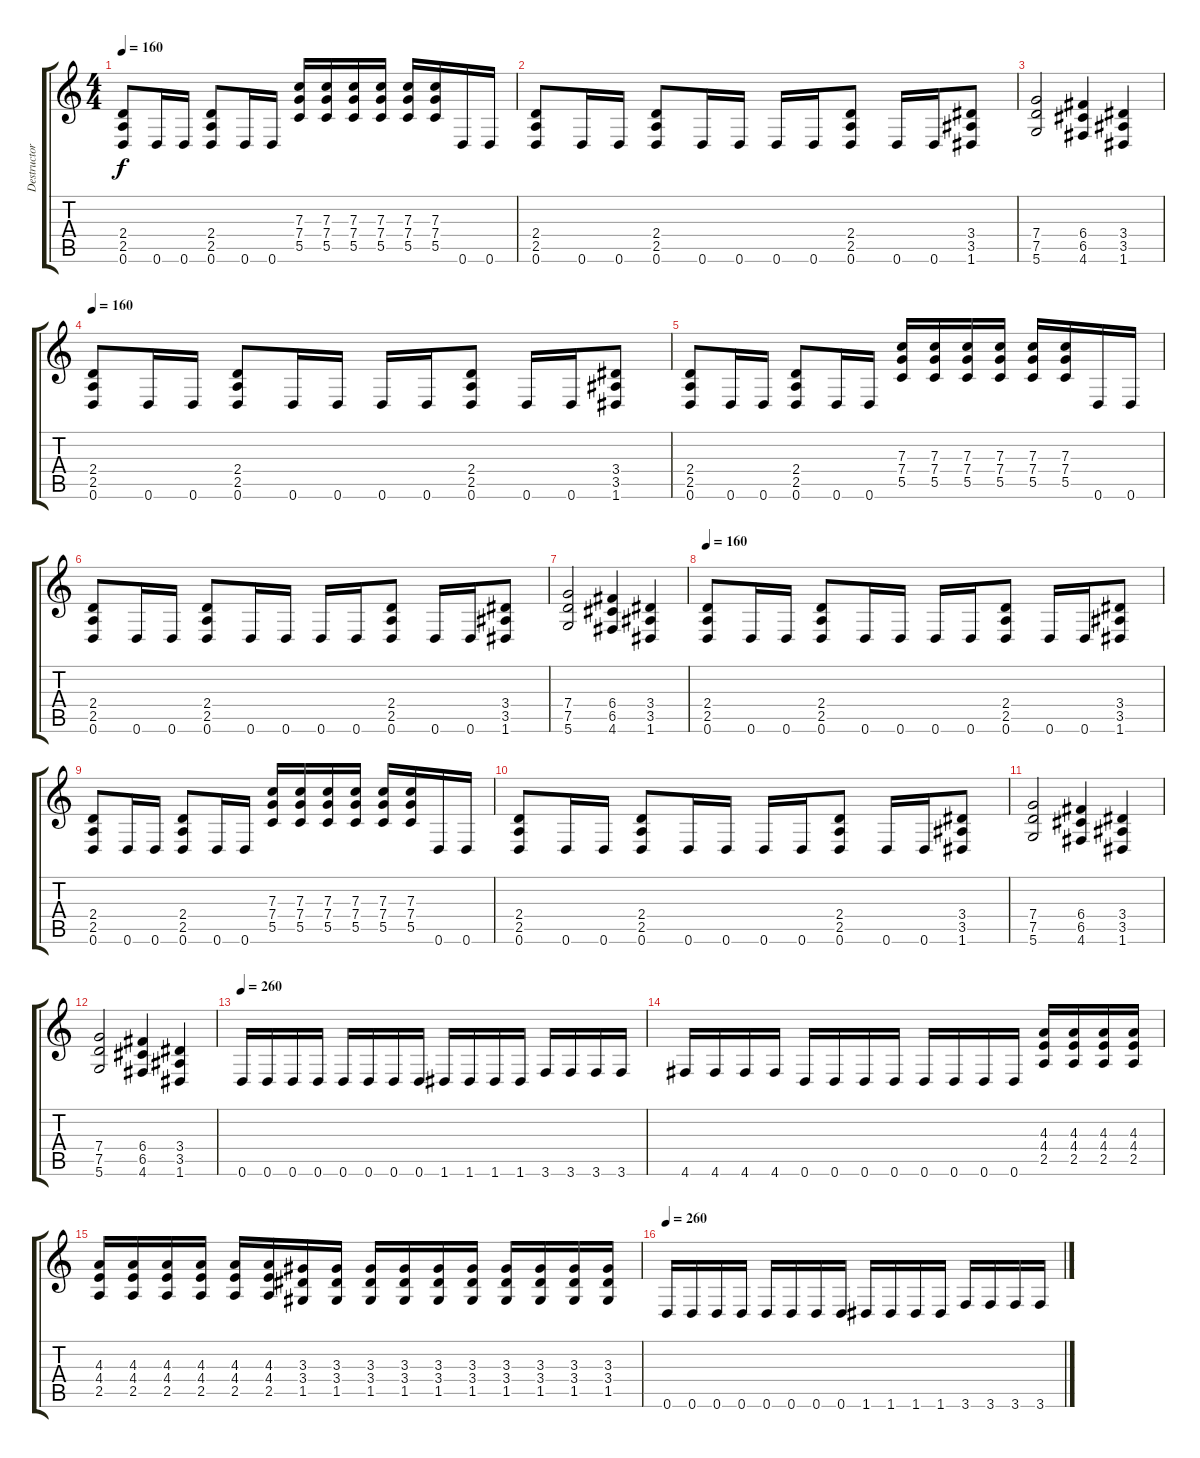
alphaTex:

\track ("Destructor" "Destructor") {instrument distortionguitar}
\staff {score tabs}
\tuning (D4 A3 F3 C3 G2 D2) {hide}
\ts (4 4)
\tempo 160
\clef g2
\ks c
(2.4 2.5 0.6).8{dy f} 0.6.16 0.6.16 (2.4 2.5 0.6).8 0.6.16 0.6.16 (7.3 7.4 5.5).16 (7.3 7.4 5.5).16 (7.3 7.4 5.5).16 (7.3 7.4 5.5).16 (7.3 7.4 5.5).16 (7.3 7.4 5.5).16 0.6.16 0.6.16 |
(2.4 2.5 0.6).8 0.6.16 0.6.16 (2.4 2.5 0.6).8 0.6.16 0.6.16 0.6.16 0.6.16 (2.4 2.5 0.6).8 0.6.16 0.6.16 (3.4 3.5 1.6).8 |
(7.4 7.5 5.6).2 (6.4 6.5 4.6).4 (3.4 3.5 1.6).4 |
\tempo 160
(2.4 2.5 0.6).8{txt " "} 0.6.16 0.6.16 (2.4 2.5 0.6).8 0.6.16 0.6.16 0.6.16 0.6.16 (2.4 2.5 0.6).8 0.6.16 0.6.16 (3.4 3.5 1.6).8 |
(2.4 2.5 0.6).8 0.6.16 0.6.16 (2.4 2.5 0.6).8 0.6.16 0.6.16 (7.3 7.4 5.5).16 (7.3 7.4 5.5).16 (7.3 7.4 5.5).16 (7.3 7.4 5.5).16 (7.3 7.4 5.5).16 (7.3 7.4 5.5).16 0.6.16 0.6.16 |
(2.4 2.5 0.6).8 0.6.16 0.6.16 (2.4 2.5 0.6).8 0.6.16 0.6.16 0.6.16 0.6.16 (2.4 2.5 0.6).8 0.6.16 0.6.16 (3.4 3.5 1.6).8 |
(7.4 7.5 5.6).2 (6.4 6.5 4.6).4 (3.4 3.5 1.6).4 |
\tempo 160
(2.4 2.5 0.6).8{txt " "} 0.6.16 0.6.16 (2.4 2.5 0.6).8 0.6.16 0.6.16 0.6.16 0.6.16 (2.4 2.5 0.6).8 0.6.16 0.6.16 (3.4 3.5 1.6).8 |
(2.4 2.5 0.6).8 0.6.16 0.6.16 (2.4 2.5 0.6).8 0.6.16 0.6.16 (7.3 7.4 5.5).16 (7.3 7.4 5.5).16 (7.3 7.4 5.5).16 (7.3 7.4 5.5).16 (7.3 7.4 5.5).16 (7.3 7.4 5.5).16 0.6.16 0.6.16 |
(2.4 2.5 0.6).8 0.6.16 0.6.16 (2.4 2.5 0.6).8 0.6.16 0.6.16 0.6.16 0.6.16 (2.4 2.5 0.6).8 0.6.16 0.6.16 (3.4 3.5 1.6).8 |
(7.4 7.5 5.6).2 (6.4 6.5 4.6).4 (3.4 3.5 1.6).4 |
(7.4 7.5 5.6).2 (6.4 6.5 4.6).4 (3.4 3.5 1.6).4 |
\tempo 260
0.6.16 0.6.16 0.6.16 0.6.16 0.6.16 0.6.16 0.6.16 0.6.16 1.6.16 1.6.16 1.6.16 1.6.16 3.6.16 3.6.16 3.6.16 3.6.16 |
4.6.16 4.6.16 4.6.16 4.6.16 0.6.16 0.6.16 0.6.16 0.6.16 0.6.16 0.6.16 0.6.16 0.6.16 (4.3 4.4 2.5).16 (4.3 4.4 2.5).16 (4.3 4.4 2.5).16 (4.3 4.4 2.5).16 |
(4.3 4.4 2.5).16 (4.3 4.4 2.5).16 (4.3 4.4 2.5).16 (4.3 4.4 2.5).16 (4.3 4.4 2.5).16 (4.3 4.4 2.5).16 (3.3 3.4 1.5).16 (3.3 3.4 1.5).16 (3.3 3.4 1.5).16 (3.3 3.4 1.5).16 (3.3 3.4 1.5).16 (3.3 3.4 1.5).16 (3.3 3.4 1.5).16 (3.3 3.4 1.5).16 (3.3 3.4 1.5).16 (3.3 3.4 1.5).16 |
\tempo 260
0.6.16 0.6.16 0.6.16 0.6.16 0.6.16 0.6.16 0.6.16 0.6.16 1.6.16 1.6.16 1.6.16 1.6.16 3.6.16 3.6.16 3.6.16 3.6.16
